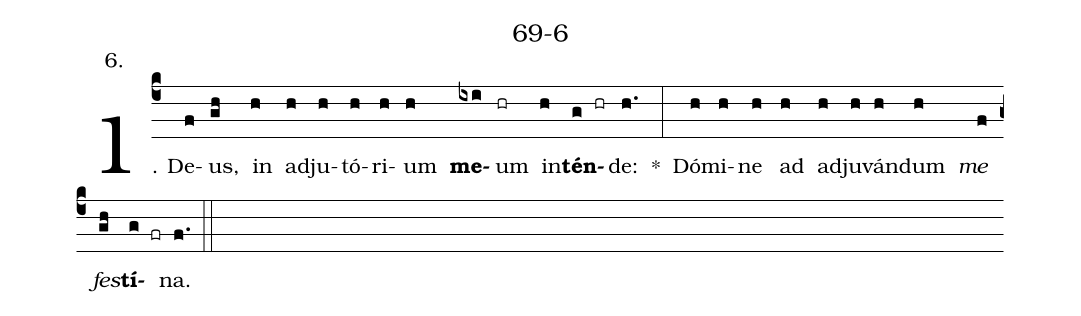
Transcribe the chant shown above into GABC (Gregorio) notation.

name: 69-6;
annotation: 6.;
%%
(c4)1. De(f)us,(gh) in(h) ad(h)ju(h)tó(h)ri(h)um(h) <b>me</b>(ixi)um(hr) in(h)<b>tén</b>(g hr)de:(h.) *(:) Dó(h)mi(h)ne(h) ad(h) ad(h)ju(h)ván(h)dum(h) <i>me</i>(f) <i>fes</i>(gh)<b>tí</b>(g fr)na.(f.) (::)
